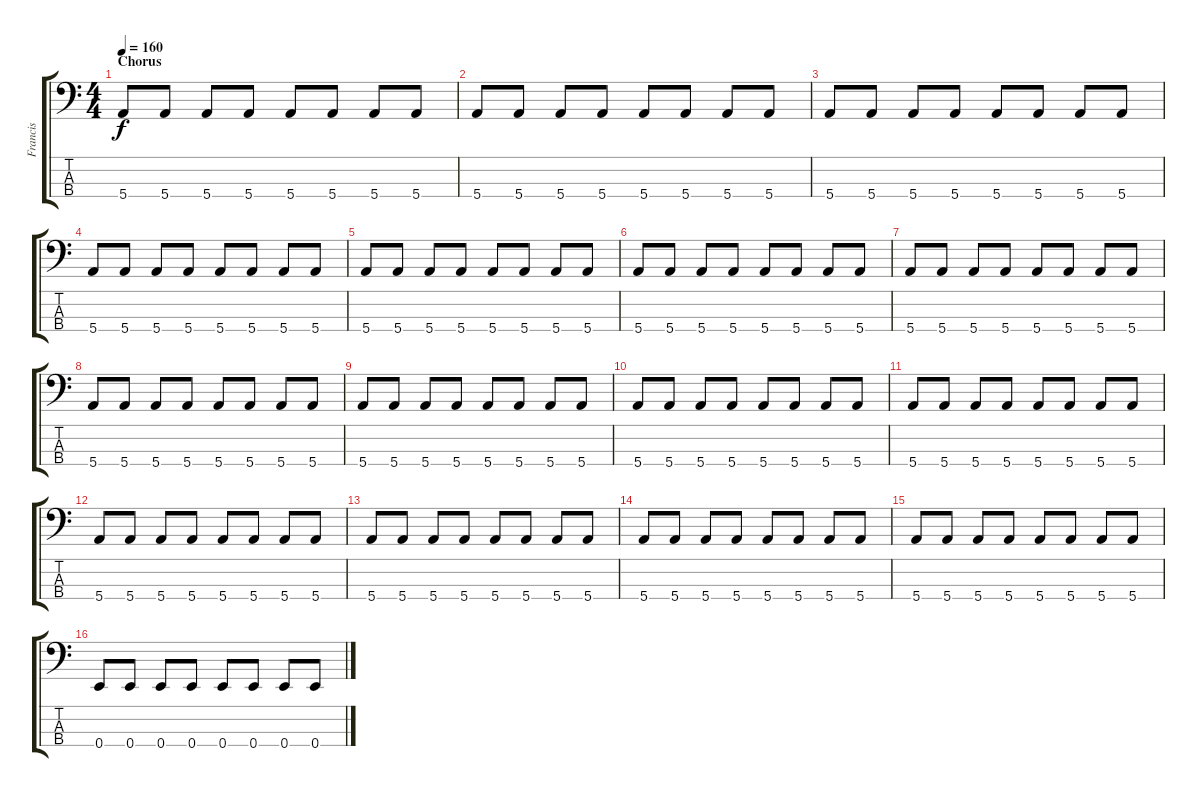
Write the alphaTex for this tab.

\track ("Francis" "Francis") {instrument electricbassfinger}
\staff {score tabs}
\tuning (G2 D2 A1 E1) {hide}
\ts (4 4)
\section ("" "Chorus")
\tempo 160
\clef f4
\ks c
5.4.8{dy f} 5.4.8 5.4.8 5.4.8 5.4.8 5.4.8 5.4.8 5.4.8 |
5.4.8 5.4.8 5.4.8 5.4.8 5.4.8 5.4.8 5.4.8 5.4.8 |
5.4.8 5.4.8 5.4.8 5.4.8 5.4.8 5.4.8 5.4.8 5.4.8 |
5.4.8 5.4.8 5.4.8 5.4.8 5.4.8 5.4.8 5.4.8 5.4.8 |
5.4.8 5.4.8 5.4.8 5.4.8 5.4.8 5.4.8 5.4.8 5.4.8 |
5.4.8 5.4.8 5.4.8 5.4.8 5.4.8 5.4.8 5.4.8 5.4.8 |
5.4.8 5.4.8 5.4.8 5.4.8 5.4.8 5.4.8 5.4.8 5.4.8 |
5.4.8 5.4.8 5.4.8 5.4.8 5.4.8 5.4.8 5.4.8 5.4.8 |
5.4.8 5.4.8 5.4.8 5.4.8 5.4.8 5.4.8 5.4.8 5.4.8 |
5.4.8 5.4.8 5.4.8 5.4.8 5.4.8 5.4.8 5.4.8 5.4.8 |
5.4.8 5.4.8 5.4.8 5.4.8 5.4.8 5.4.8 5.4.8 5.4.8 |
5.4.8 5.4.8 5.4.8 5.4.8 5.4.8 5.4.8 5.4.8 5.4.8 |
5.4.8 5.4.8 5.4.8 5.4.8 5.4.8 5.4.8 5.4.8 5.4.8 |
5.4.8 5.4.8 5.4.8 5.4.8 5.4.8 5.4.8 5.4.8 5.4.8 |
5.4.8 5.4.8 5.4.8 5.4.8 5.4.8 5.4.8 5.4.8 5.4.8 |
0.4.8 0.4.8 0.4.8 0.4.8 0.4.8 0.4.8 0.4.8 0.4.8
